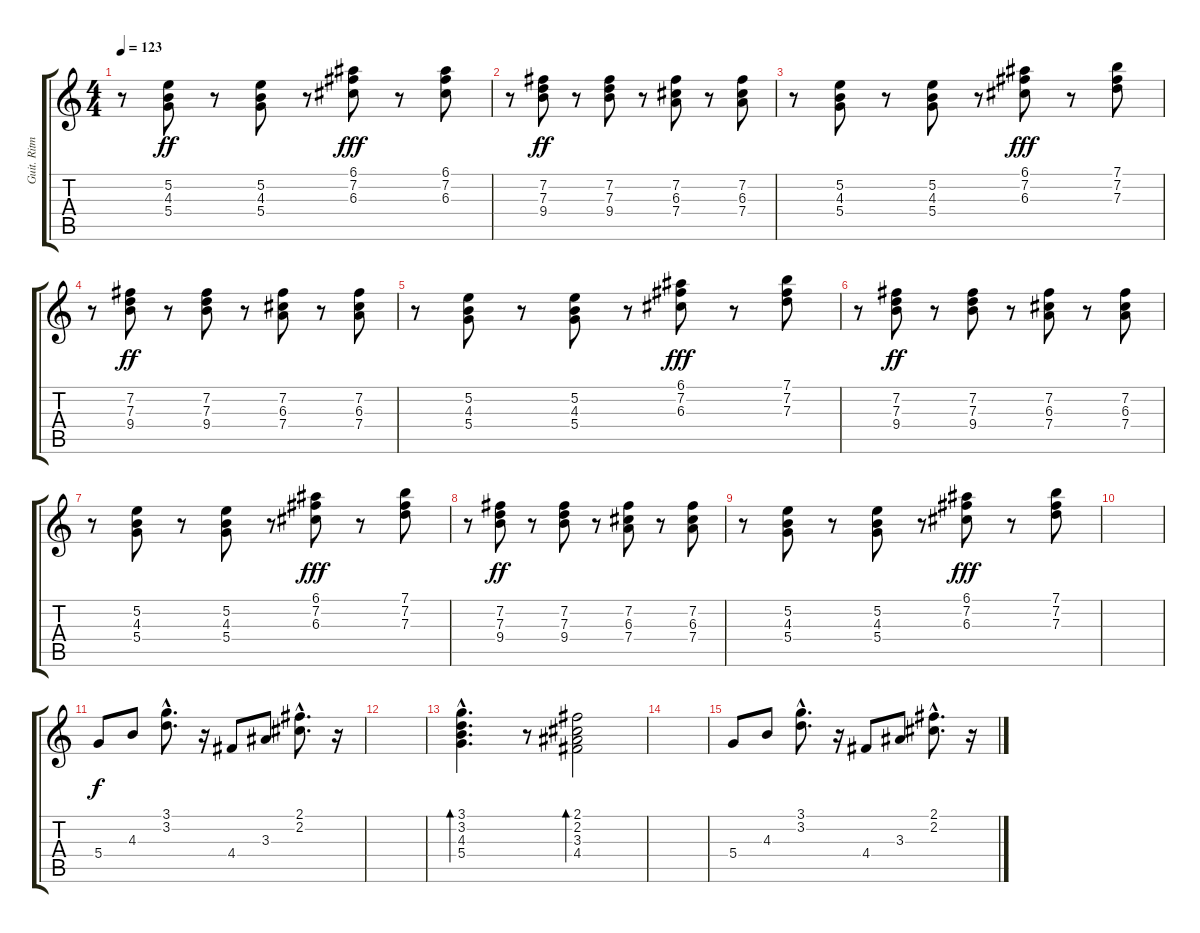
\track ("Guit. Ritmica" "Guit. Ritm") {instrument electricguitarclean}
\staff {score tabs}
\tuning (E4 B3 G3 D3 A2 E2) {hide}
\ts (4 4)
\tempo 123
\clef g2
\ks c
r.8{dy ff} (5.2 4.3 5.4).8 r.8 (5.2 4.3 5.4).8 r.8 (6.1 7.2 6.3).8{dy fff} r.8 (6.1 7.2 6.3).8 |
r.8 (7.2 7.3 9.4).8{dy ff} r.8 (7.2 7.3 9.4).8 r.8 (7.2 6.3 7.4).8 r.8 (7.2 6.3 7.4).8 |
r.8 (5.2 4.3 5.4).8 r.8 (5.2 4.3 5.4).8 r.8 (6.1 7.2 6.3).8{dy fff} r.8 (7.1 7.2 7.3).8 |
r.8 (7.2 7.3 9.4).8{dy ff} r.8 (7.2 7.3 9.4).8 r.8 (7.2 6.3 7.4).8 r.8 (7.2 6.3 7.4).8 |
r.8 (5.2 4.3 5.4).8 r.8 (5.2 4.3 5.4).8 r.8 (6.1 7.2 6.3).8{dy fff} r.8 (7.1 7.2 7.3).8 |
r.8 (7.2 7.3 9.4).8{dy ff} r.8 (7.2 7.3 9.4).8 r.8 (7.2 6.3 7.4).8 r.8 (7.2 6.3 7.4).8 |
r.8 (5.2 4.3 5.4).8 r.8 (5.2 4.3 5.4).8 r.8 (6.1 7.2 6.3).8{dy fff} r.8 (7.1 7.2 7.3).8 |
r.8 (7.2 7.3 9.4).8{dy ff} r.8 (7.2 7.3 9.4).8 r.8 (7.2 6.3 7.4).8 r.8 (7.2 6.3 7.4).8 |
r.8 (5.2 4.3 5.4).8 r.8 (5.2 4.3 5.4).8 r.8 (6.1 7.2 6.3).8{dy fff} r.8 (7.1 7.2 7.3).8 |
|
5.4.8{dy f} 4.3.8 (3.1{hac} 3.2{hac}).8{d} r.16 4.4.8 3.3.8 (2.1{hac} 2.2{hac}).8{d} r.16 |
|
(3.1{hac} 3.2{hac} 4.3{hac} 5.4{hac}).4{d bd 120} r.8 (2.1 2.2 3.3 4.4).2{bd 120} |
|
5.4.8 4.3.8 (3.1{hac} 3.2{hac}).8{d} r.16 4.4.8 3.3.8 (2.1{hac} 2.2{hac}).8{d} r.16
